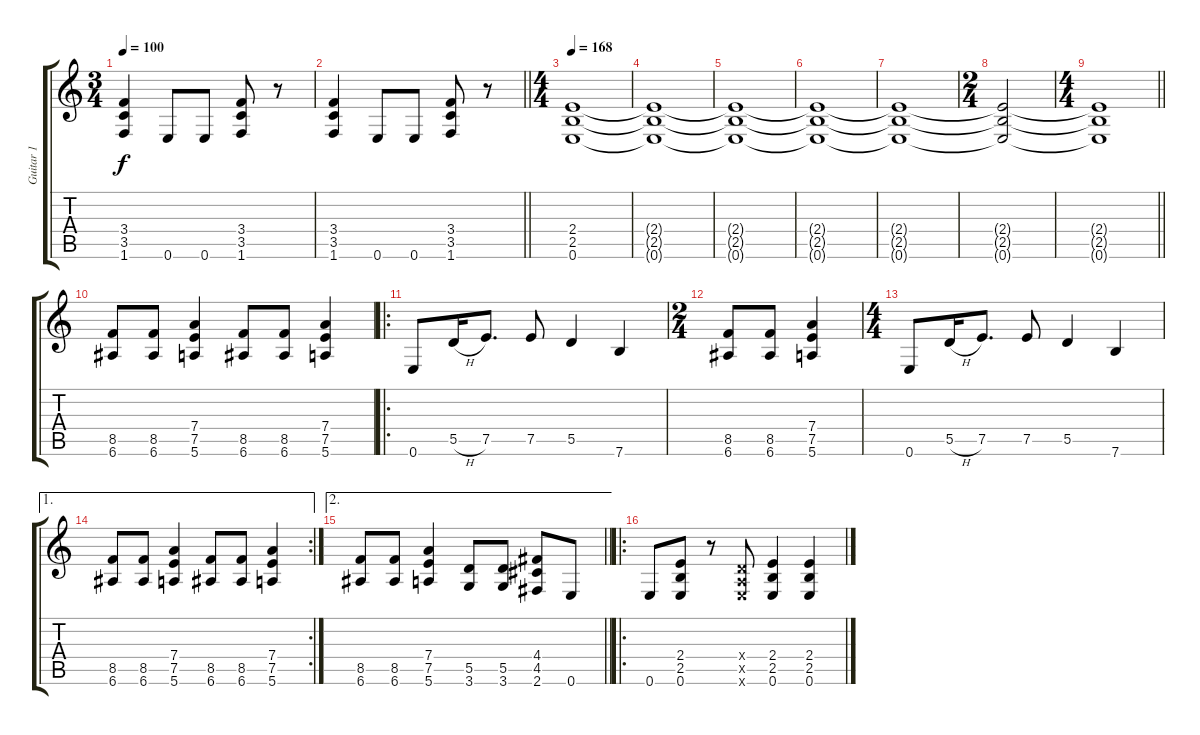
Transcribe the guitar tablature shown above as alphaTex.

\track ("Guitar 1" "Guitar 1") {instrument distortionguitar}
\staff {score tabs}
\tuning (E4 B3 G3 D3 A2 E2) {hide}
\ts (3 4)
\tempo 100
\clef g2
\ks c
(3.4 3.5 1.6).4{dy f} 0.6.8 0.6.8 (3.4 3.5 1.6).8 r.8 |
\barLineRight lightlight
(3.4 3.5 1.6).4 0.6.8 0.6.8 (3.4 3.5 1.6).8 r.8 |
\ts (4 4)
\tempo 168
(2.4 2.5 0.6).1 |
(2.4{t} 2.5{t} 0.6{t}).1 |
(2.4{t} 2.5{t} 0.6{t}).1 |
(2.4{t} 2.5{t} 0.6{t}).1 |
(2.4{t} 2.5{t} 0.6{t}).1 |
\ts (2 4)
(2.4{t} 2.5{t} 0.6{t}).2 |
\ts (4 4)
\barLineRight lightlight
(2.4{t} 2.5{t} 0.6{t}).1 |
(8.5 6.6).8 (8.5 6.6).8 (7.4 7.5 5.6).4 (8.5 6.6).8 (8.5 6.6).8 (7.4 7.5 5.6).4 |
\ro
0.6.8 5.5{h}.16 7.5.8{d} 7.5.8 5.5.4 7.6.4 |
\ts (2 4)
(8.5 6.6).8 (8.5 6.6).8 (7.4 7.5 5.6).4 |
\ts (4 4)
0.6.8 5.5{h}.16 7.5.8{d} 7.5.8 5.5.4 7.6.4 |
\ae 1
\rc 2
(8.5 6.6).8 (8.5 6.6).8 (7.4 7.5 5.6).4 (8.5 6.6).8 (8.5 6.6).8 (7.4 7.5 5.6).4 |
\ae 2
\barLineRight lightlight
(8.5 6.6).8 (8.5 6.6).8 (7.4 7.5 5.6).4 (5.5 3.6).8 (5.5 3.6).8 (4.4 4.5 2.6).8 0.6.8 |
\ro
0.6.8 (2.4 2.5 0.6).8 r.8 (0.4{x} 0.5{x} 0.6{x}).8 (2.4 2.5 0.6).4 (2.4 2.5 0.6).4
